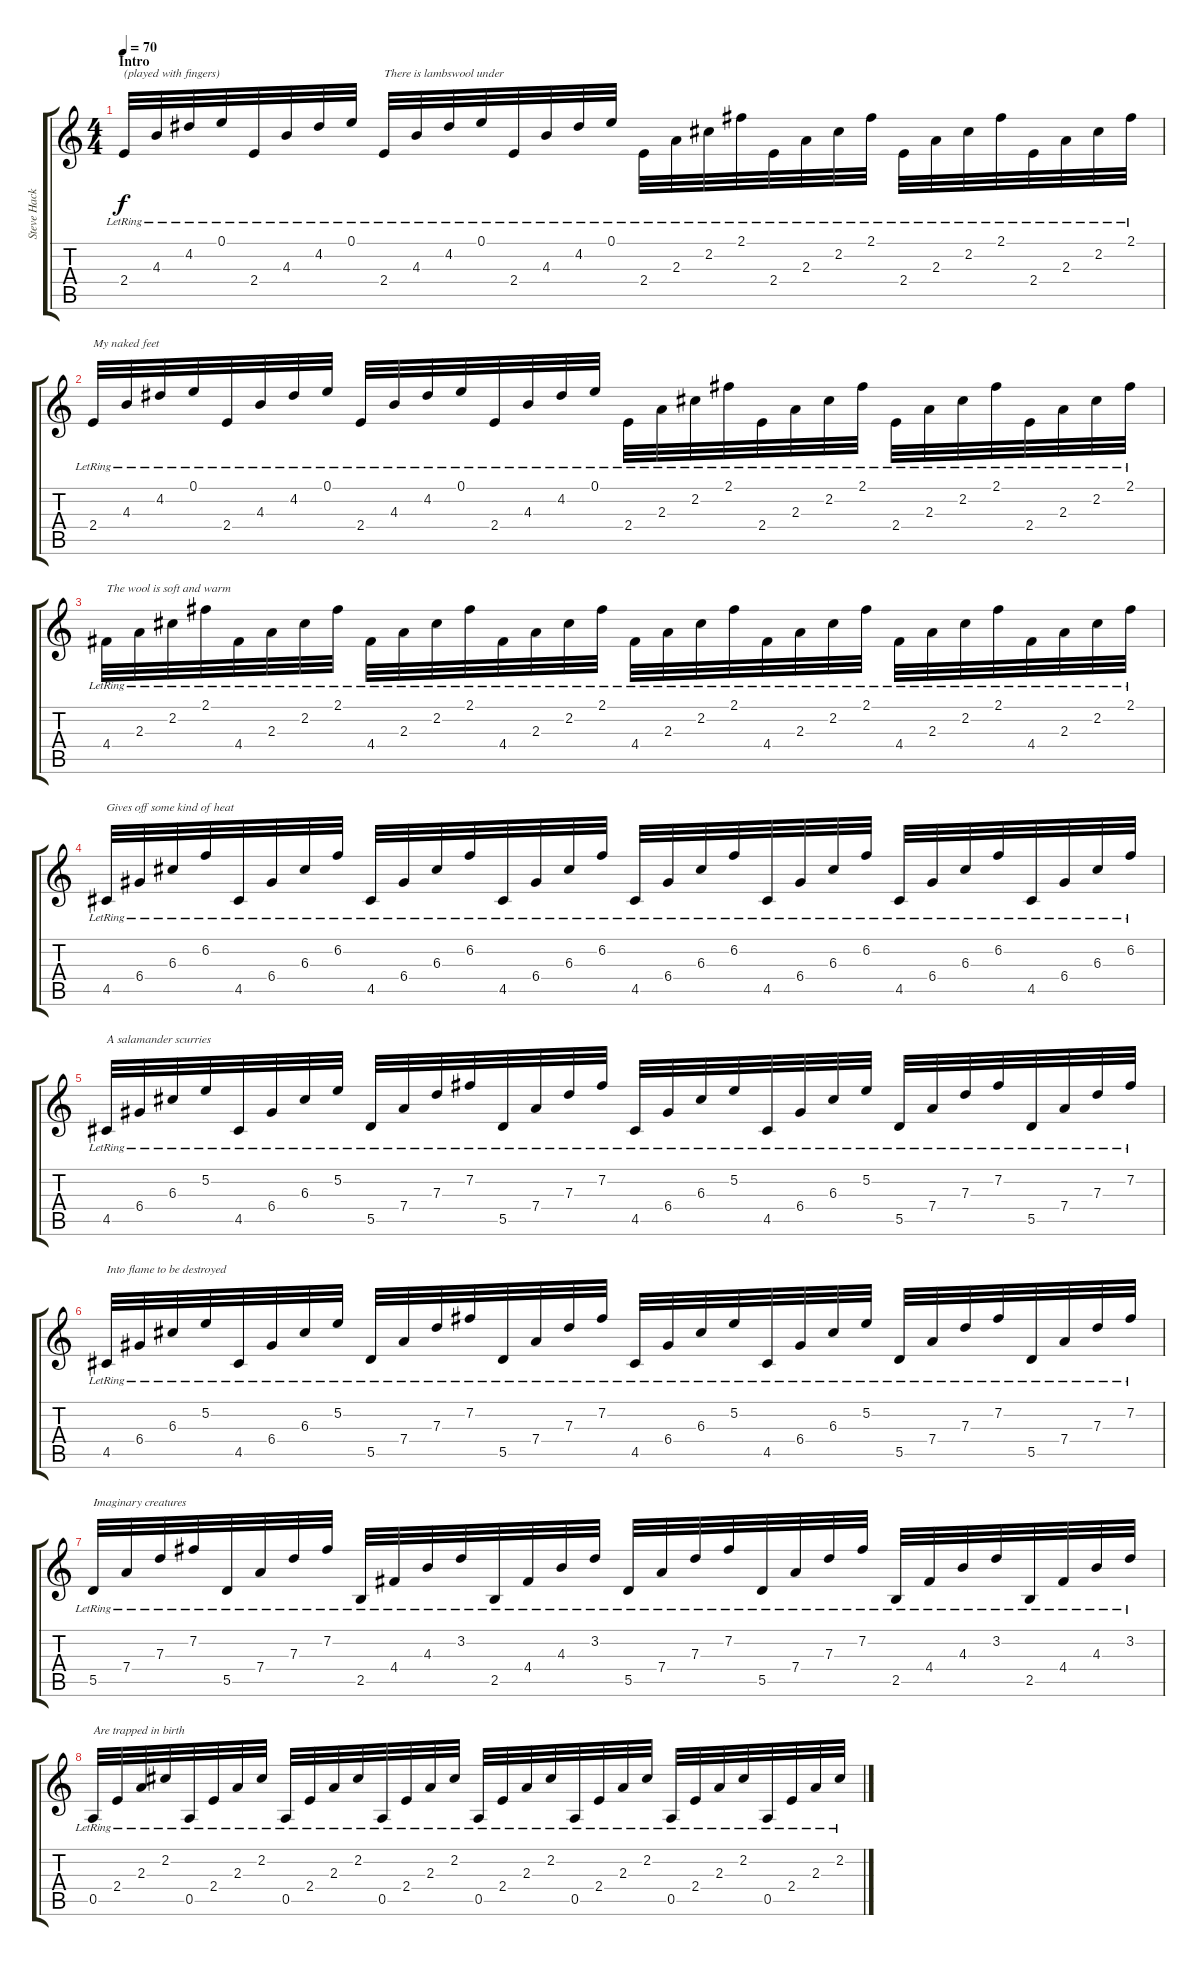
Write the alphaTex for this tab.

\track ("Steve Hackett (rhythm guitar)" "Steve Hack") {instrument electricguitarjazz}
\staff {score tabs}
\tuning (E4 B3 G3 D3 A2 E2) {hide}
\ts (4 4)
\section ("" "Intro")
\tempo 70
\clef g2
\ks c
2.4{lr}.32{txt "(played with fingers)" dy f instrument electricguitarjazz} 4.3{lr}.32 4.2{lr}.32 0.1{lr}.32 2.4{lr}.32 4.3{lr}.32 4.2{lr}.32 0.1{lr}.32 2.4{lr}.32{txt "There is lambswool under"} 4.3{lr}.32 4.2{lr}.32 0.1{lr}.32 2.4{lr}.32 4.3{lr}.32 4.2{lr}.32 0.1{lr}.32 2.4{lr}.32 2.3{lr}.32 2.2{lr}.32 2.1{lr}.32 2.4{lr}.32 2.3{lr}.32 2.2{lr}.32 2.1{lr}.32 2.4{lr}.32 2.3{lr}.32 2.2{lr}.32 2.1{lr}.32 2.4{lr}.32 2.3{lr}.32 2.2{lr}.32 2.1{lr}.32 |
2.4{lr}.32{txt "My naked feet"} 4.3{lr}.32 4.2{lr}.32 0.1{lr}.32 2.4{lr}.32 4.3{lr}.32 4.2{lr}.32 0.1{lr}.32 2.4{lr}.32 4.3{lr}.32 4.2{lr}.32 0.1{lr}.32 2.4{lr}.32 4.3{lr}.32 4.2{lr}.32 0.1{lr}.32 2.4{lr}.32 2.3{lr}.32 2.2{lr}.32 2.1{lr}.32 2.4{lr}.32 2.3{lr}.32 2.2{lr}.32 2.1{lr}.32 2.4{lr}.32 2.3{lr}.32 2.2{lr}.32 2.1{lr}.32 2.4{lr}.32 2.3{lr}.32 2.2{lr}.32 2.1{lr}.32 |
4.4{lr}.32{txt "The wool is soft and warm"} 2.3{lr}.32 2.2{lr}.32 2.1{lr}.32 4.4{lr}.32 2.3{lr}.32 2.2{lr}.32 2.1{lr}.32 4.4{lr}.32 2.3{lr}.32 2.2{lr}.32 2.1{lr}.32 4.4{lr}.32 2.3{lr}.32 2.2{lr}.32 2.1{lr}.32 4.4{lr}.32 2.3{lr}.32 2.2{lr}.32 2.1{lr}.32 4.4{lr}.32 2.3{lr}.32 2.2{lr}.32 2.1{lr}.32 4.4{lr}.32 2.3{lr}.32 2.2{lr}.32 2.1{lr}.32 4.4{lr}.32 2.3{lr}.32 2.2{lr}.32 2.1{lr}.32 |
4.5{lr}.32{txt "Gives off some kind of heat"} 6.4{lr}.32 6.3{lr}.32 6.2{lr}.32 4.5{lr}.32 6.4{lr}.32 6.3{lr}.32 6.2{lr}.32 4.5{lr}.32 6.4{lr}.32 6.3{lr}.32 6.2{lr}.32 4.5{lr}.32 6.4{lr}.32 6.3{lr}.32 6.2{lr}.32 4.5{lr}.32 6.4{lr}.32 6.3{lr}.32 6.2{lr}.32 4.5{lr}.32 6.4{lr}.32 6.3{lr}.32 6.2{lr}.32 4.5{lr}.32 6.4{lr}.32 6.3{lr}.32 6.2{lr}.32 4.5{lr}.32 6.4{lr}.32 6.3{lr}.32 6.2{lr}.32 |
4.5{lr}.32{txt "A salamander scurries"} 6.4{lr}.32 6.3{lr}.32 5.2{lr}.32 4.5{lr}.32 6.4{lr}.32 6.3{lr}.32 5.2{lr}.32 5.5{lr}.32 7.4{lr}.32 7.3{lr}.32 7.2{lr}.32 5.5{lr}.32 7.4{lr}.32 7.3{lr}.32 7.2{lr}.32 4.5{lr}.32 6.4{lr}.32 6.3{lr}.32 5.2{lr}.32 4.5{lr}.32 6.4{lr}.32 6.3{lr}.32 5.2{lr}.32 5.5{lr}.32 7.4{lr}.32 7.3{lr}.32 7.2{lr}.32 5.5{lr}.32 7.4{lr}.32 7.3{lr}.32 7.2{lr}.32 |
4.5{lr}.32{txt "Into flame to be destroyed"} 6.4{lr}.32 6.3{lr}.32 5.2{lr}.32 4.5{lr}.32 6.4{lr}.32 6.3{lr}.32 5.2{lr}.32 5.5{lr}.32 7.4{lr}.32 7.3{lr}.32 7.2{lr}.32 5.5{lr}.32 7.4{lr}.32 7.3{lr}.32 7.2{lr}.32 4.5{lr}.32 6.4{lr}.32 6.3{lr}.32 5.2{lr}.32 4.5{lr}.32 6.4{lr}.32 6.3{lr}.32 5.2{lr}.32 5.5{lr}.32 7.4{lr}.32 7.3{lr}.32 7.2{lr}.32 5.5{lr}.32 7.4{lr}.32 7.3{lr}.32 7.2{lr}.32 |
5.5{lr}.32{txt "Imaginary creatures"} 7.4{lr}.32 7.3{lr}.32 7.2{lr}.32 5.5{lr}.32 7.4{lr}.32 7.3{lr}.32 7.2{lr}.32 2.5{lr}.32 4.4{lr}.32 4.3{lr}.32 3.2{lr}.32 2.5{lr}.32 4.4{lr}.32 4.3{lr}.32 3.2{lr}.32 5.5{lr}.32 7.4{lr}.32 7.3{lr}.32 7.2{lr}.32 5.5{lr}.32 7.4{lr}.32 7.3{lr}.32 7.2{lr}.32 2.5{lr}.32 4.4{lr}.32 4.3{lr}.32 3.2{lr}.32 2.5{lr}.32 4.4{lr}.32 4.3{lr}.32 3.2{lr}.32 |
0.5{lr}.32{txt "Are trapped in birth"} 2.4{lr}.32 2.3{lr}.32 2.2{lr}.32 0.5{lr}.32 2.4{lr}.32 2.3{lr}.32 2.2{lr}.32 0.5{lr}.32 2.4{lr}.32 2.3{lr}.32 2.2{lr}.32 0.5{lr}.32 2.4{lr}.32 2.3{lr}.32 2.2{lr}.32 0.5{lr}.32 2.4{lr}.32 2.3{lr}.32 2.2{lr}.32 0.5{lr}.32 2.4{lr}.32 2.3{lr}.32 2.2{lr}.32 0.5{lr}.32 2.4{lr}.32 2.3{lr}.32 2.2{lr}.32 0.5{lr}.32 2.4{lr}.32 2.3{lr}.32 2.2{lr}.32
